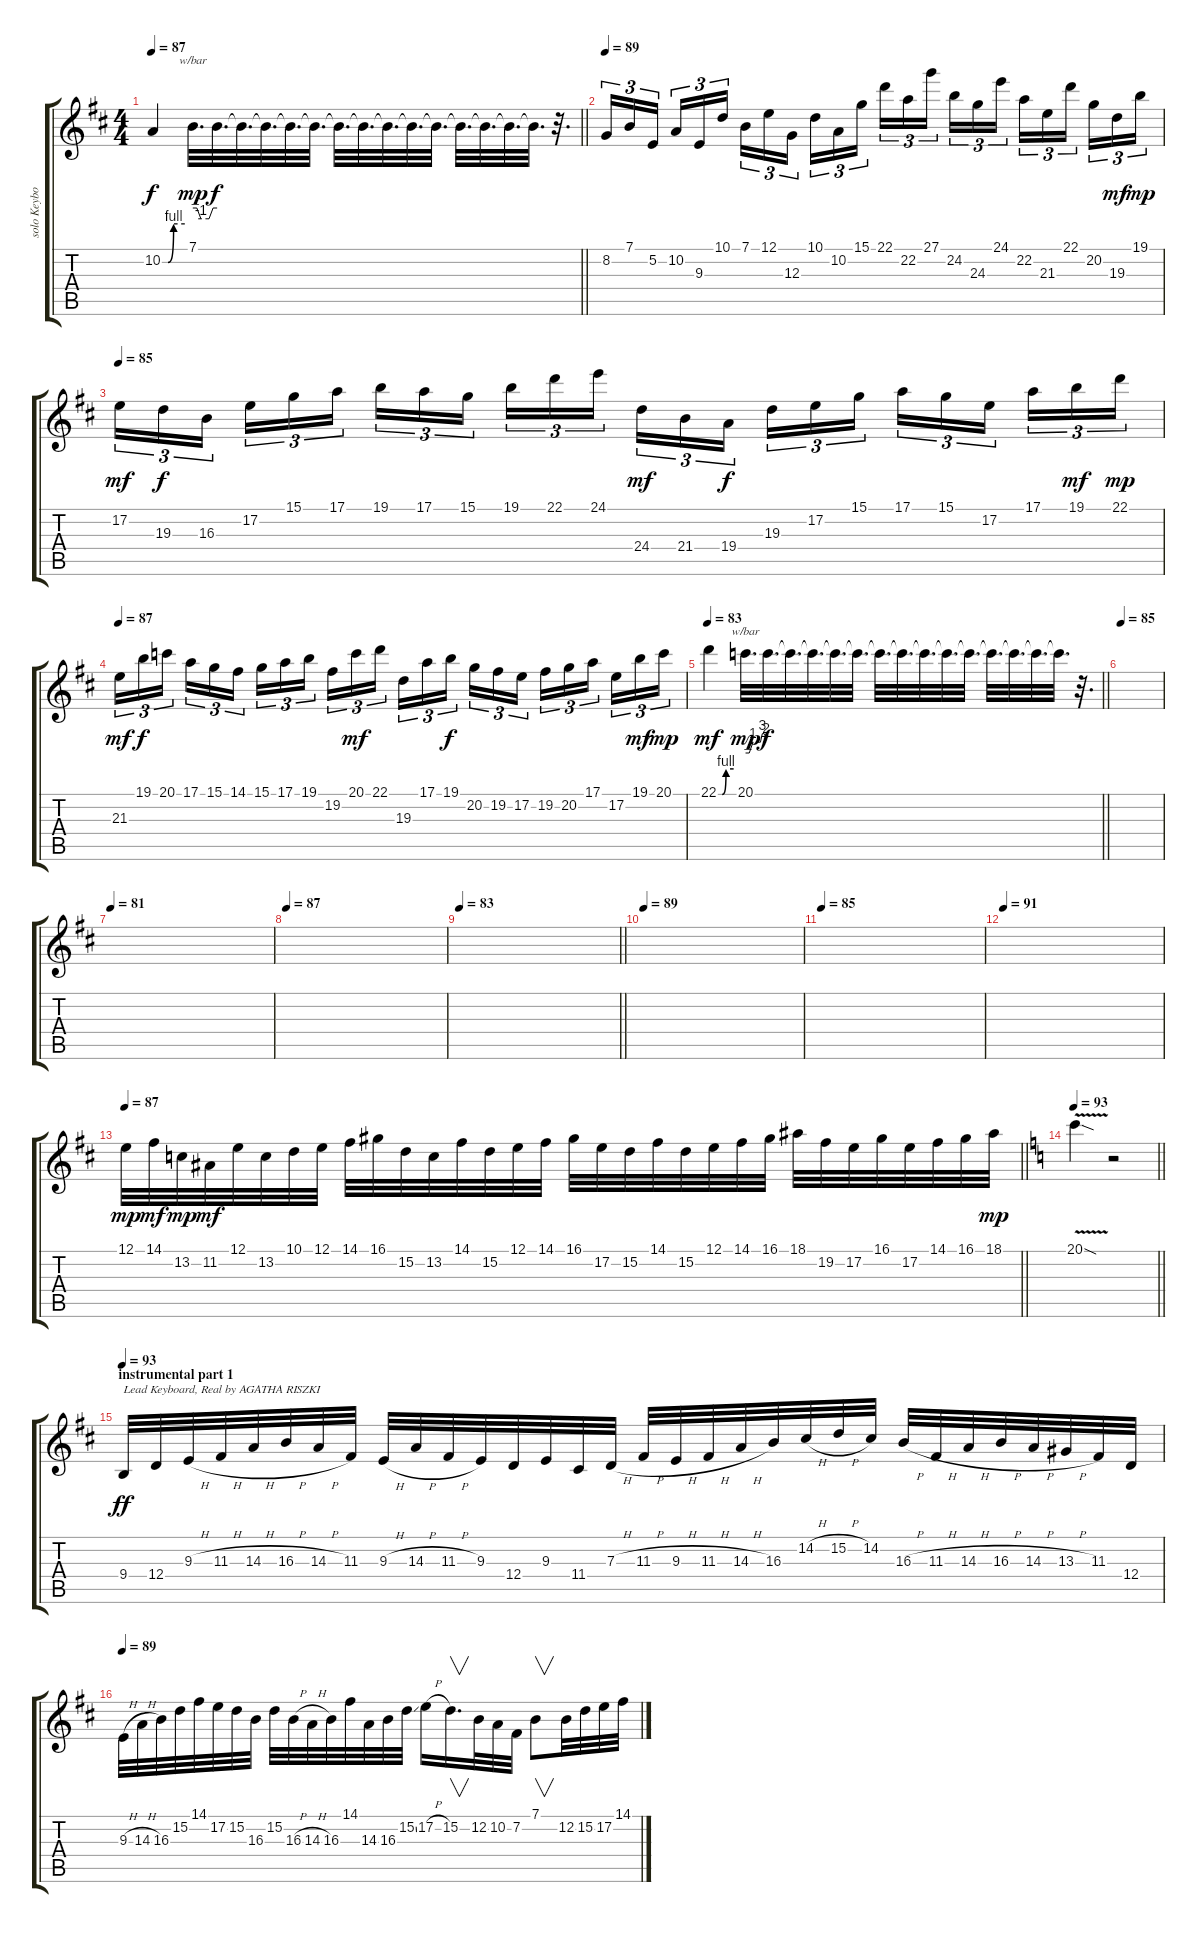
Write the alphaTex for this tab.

\track ("solo Keyboard and Guitar" "solo Keybo") {instrument lead8bassandlead}
\staff {score tabs}
\tuning (E4 B3 G3 D3 A2 E2) {hide}
\ts (4 4)
\tempo 87
\clef g2
\barLineRight lightlight
\ks d
10.2{be (custom 0 0 15 0 30 4 60 4)}.4{dy f} 7.1.32{d tbe (custom default 0 0 10 0 20 -4 40 -4 50 0 60 0) dy mp} 7.1{t}.32{d dy f} 7.1{t}.32{d} 7.1{t}.32{d} 7.1{t}.32{d} 7.1{t}.32{d} 7.1{t}.32{d} 7.1{t}.32{d} 7.1{t}.32{d} 7.1{t}.32{d} 7.1{t}.32{d} 7.1{t}.32{d} 7.1{t}.32{d} 7.1{t}.32{d} 7.1{t}.32{d} r.32{d} |
\tempo 89
8.2.16{tu (3 2)} 7.1.16{tu (3 2)} 5.2.16{tu (3 2) beam splitsecondary} 10.2.16{tu (3 2)} 9.3.16{tu (3 2)} 10.1.16{tu (3 2)} 7.1.16{tu (3 2)} 12.1.16{tu (3 2)} 12.3.16{tu (3 2) beam splitsecondary} 10.1.16{tu (3 2)} 10.2.16{tu (3 2)} 15.1.16{tu (3 2)} 22.1.16{tu (3 2)} 22.2.16{tu (3 2)} 27.1.16{tu (3 2) beam splitsecondary} 24.2.16{tu (3 2)} 24.3.16{tu (3 2)} 24.1.16{tu (3 2)} 22.2.16{tu (3 2)} 21.3.16{tu (3 2)} 22.1.16{tu (3 2) beam splitsecondary} 20.2.16{tu (3 2)} 19.3.16{tu (3 2) dy mf} 19.1.16{tu (3 2) dy mp} |
\tempo 85
17.2.16{tu (3 2) dy mf} 19.3.16{tu (3 2) dy f} 16.3.16{tu (3 2) beam splitsecondary} 17.2.16{tu (3 2)} 15.1.16{tu (3 2)} 17.1.16{tu (3 2)} 19.1.16{tu (3 2)} 17.1.16{tu (3 2)} 15.1.16{tu (3 2) beam splitsecondary} 19.1.16{tu (3 2)} 22.1.16{tu (3 2)} 24.1.16{tu (3 2)} 24.4.16{tu (3 2) dy mf} 21.4.16{tu (3 2)} 19.4.16{tu (3 2) dy f beam splitsecondary} 19.3.16{tu (3 2)} 17.2.16{tu (3 2)} 15.1.16{tu (3 2)} 17.1.16{tu (3 2)} 15.1.16{tu (3 2)} 17.2.16{tu (3 2) beam splitsecondary} 17.1.16{tu (3 2)} 19.1.16{tu (3 2) dy mf} 22.1.16{tu (3 2) dy mp} |
\tempo 87
21.3.16{tu (3 2) dy mf} 19.1.16{tu (3 2) dy f} 20.1.16{tu (3 2) beam splitsecondary} 17.1.16{tu (3 2)} 15.1.16{tu (3 2)} 14.1.16{tu (3 2)} 15.1.16{tu (3 2)} 17.1.16{tu (3 2)} 19.1.16{tu (3 2) beam splitsecondary} 19.2.16{tu (3 2)} 20.1.16{tu (3 2) dy mf} 22.1.16{tu (3 2)} 19.3.16{tu (3 2)} 17.1.16{tu (3 2)} 19.1.16{tu (3 2) dy f beam splitsecondary} 20.2.16{tu (3 2)} 19.2.16{tu (3 2)} 17.2.16{tu (3 2)} 19.2.16{tu (3 2)} 20.2.16{tu (3 2)} 17.1.16{tu (3 2) beam splitsecondary} 17.2.16{tu (3 2)} 19.1.16{tu (3 2) dy mf} 20.1.16{tu (3 2) dy mp} |
\tempo 83
\barLineRight lightlight
22.1{be (custom 0 0 15 0 30 4 60 4)}.4{dy mf} 20.1.32{d tbe (custom default 0 0 10 0 20 4 40 4 45 12 50 12 55 8 60 8) dy mp} 20.1{t}.32{d dy f} 20.1{t}.32{d} 20.1{t}.32{d} 20.1{t}.32{d} 20.1{t}.32{d} 20.1{t}.32{d} 20.1{t}.32{d} 20.1{t}.32{d} 20.1{t}.32{d} 20.1{t}.32{d} 20.1{t}.32{d} 20.1{t}.32{d} 20.1{t}.32{d} 20.1{t}.32{d} r.32{d} |
\tempo 85
|
\tempo 81
|
\tempo 87
|
\tempo 83
\barLineRight lightlight
|
\tempo 89
|
\tempo 85
|
\tempo 91
|
\tempo 87
\barLineRight lightlight
12.1.32{dy mp} 14.1.32{dy mf} 13.2.32{dy mp} 11.2.32{dy mf} 12.1.32 13.2.32 10.1.32 12.1.32 14.1.32 16.1.32 15.2.32 13.2.32 14.1.32 15.2.32 12.1.32 14.1.32 16.1.32 17.2.32 15.2.32 14.1.32 15.2.32 12.1.32 14.1.32 16.1.32 18.1.32 19.2.32 17.2.32 16.1.32 17.2.32 14.1.32 16.1.32 18.1.32{dy mp} |
\tempo 93
\barLineRight lightlight
\ks c
20.1{v sod}.4 r.2 |
\section ("" "instrumental part 1")
\tempo 93
\ks d
9.4.32{txt "Lead Keyboard, Real by AGATHA RISZKI" dy ff volume 10} 12.4.32 9.3{h}.32 11.3{h}.32 14.3{h}.32 16.3{h}.32 14.3{h}.32 11.3.32 9.3{h}.32 14.3{h}.32 11.3{h}.32 9.3.32 12.4.32 9.3.32 11.4.32 7.3{h}.32 11.3{h}.32 9.3{h}.32 11.3{h}.32 14.3{h}.32 16.3.32 14.2{h}.32 15.2{h}.32 14.2.32 16.3{h}.32 11.3{h}.32 14.3{h}.32 16.3{h}.32 14.3{h}.32 13.3{h}.32 11.3.32 12.4.32 |
\tempo 89
9.3{h}.32 14.3{h}.32 16.3.32 15.2.32 14.1.32 17.2.32 15.2.32 16.3.32 15.2.32 16.3{h}.32 14.3{h}.32 16.3.32 14.1.32 14.3.32 16.3.32 15.2{ss}.32 17.2{h}.16 15.2.16{v d} 12.2.32 10.2.32 7.2.32 7.1.8{v} 12.2.32 15.2.32 17.2.32 14.1.32
